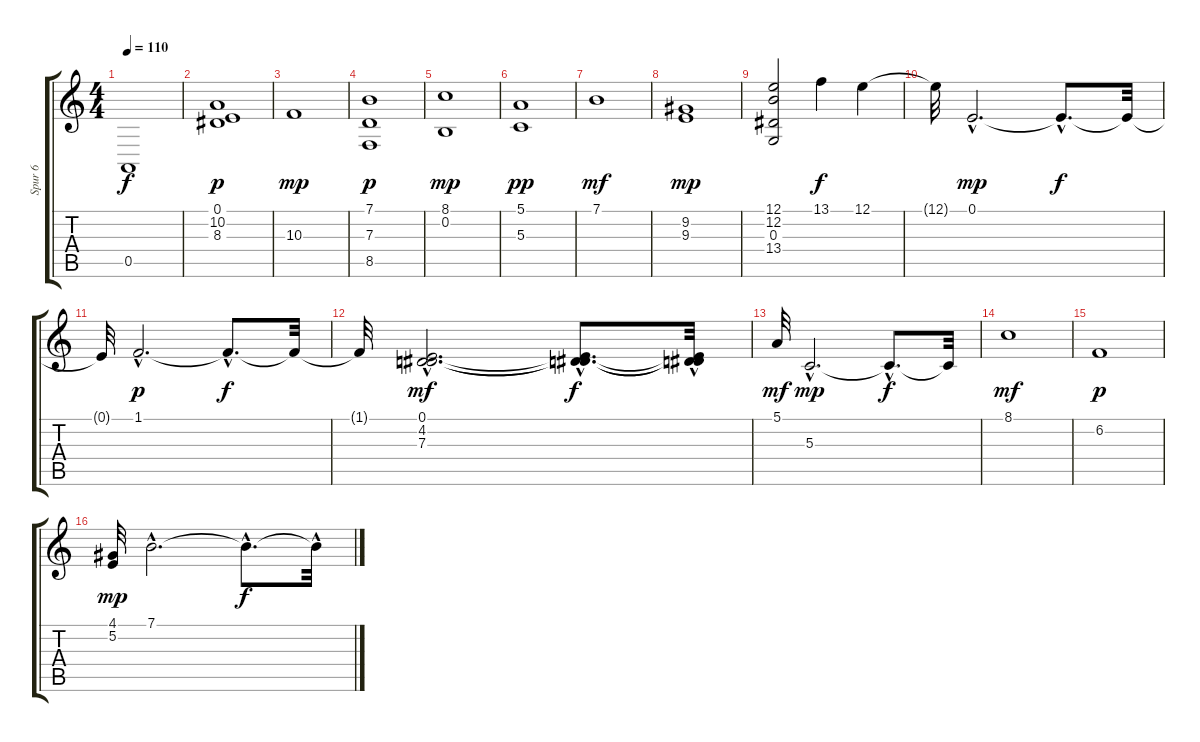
\track ("Spur 6" "Spur 6") {instrument lead1square}
\staff {score tabs}
\tuning (E4 B3 G3 D3 A2 E2) {hide}
\ts (4 4)
\tempo 110
\clef g2
\ks c
0.5.1{dy f} |
(0.1 10.2 8.3).1{dy p} |
10.3.1{dy mp} |
(7.1 7.3 8.5).1{dy p} |
(8.1 0.2).1{dy mp} |
(5.1 5.3).1{dy pp} |
7.1.1{dy mf} |
(9.2 9.3).1{dy mp} |
(12.1 12.2 0.3 13.4).2 13.1.4{dy f} 12.1.4 |
12.1{t}.32 0.1{hac}.2{d dy mp} 0.1{hac t}.8{d dy f} 0.1{t}.32 |
0.1{t}.32 1.1{hac}.2{d dy p} 1.1{hac t}.8{d dy f} 1.1{t}.32 |
1.1{t}.32 (0.1{hac} 4.2{hac} 7.3{hac}).2{d dy mf} (0.1{hac t} 4.2{hac t} 7.3{hac t}).8{d dy f} (0.1{t} 4.2{hac t} 7.3{t}).32 |
5.1.32{dy mf} 5.3{hac}.2{d dy mp} 5.3{hac t}.8{d dy f} 5.3{t}.32 |
8.1.1{dy mf} |
6.2.1{dy p} |
(4.1 5.2).32{dy mp} 7.1{hac}.2{d} 7.1{hac t}.8{d dy f} 7.1{hac t}.32
